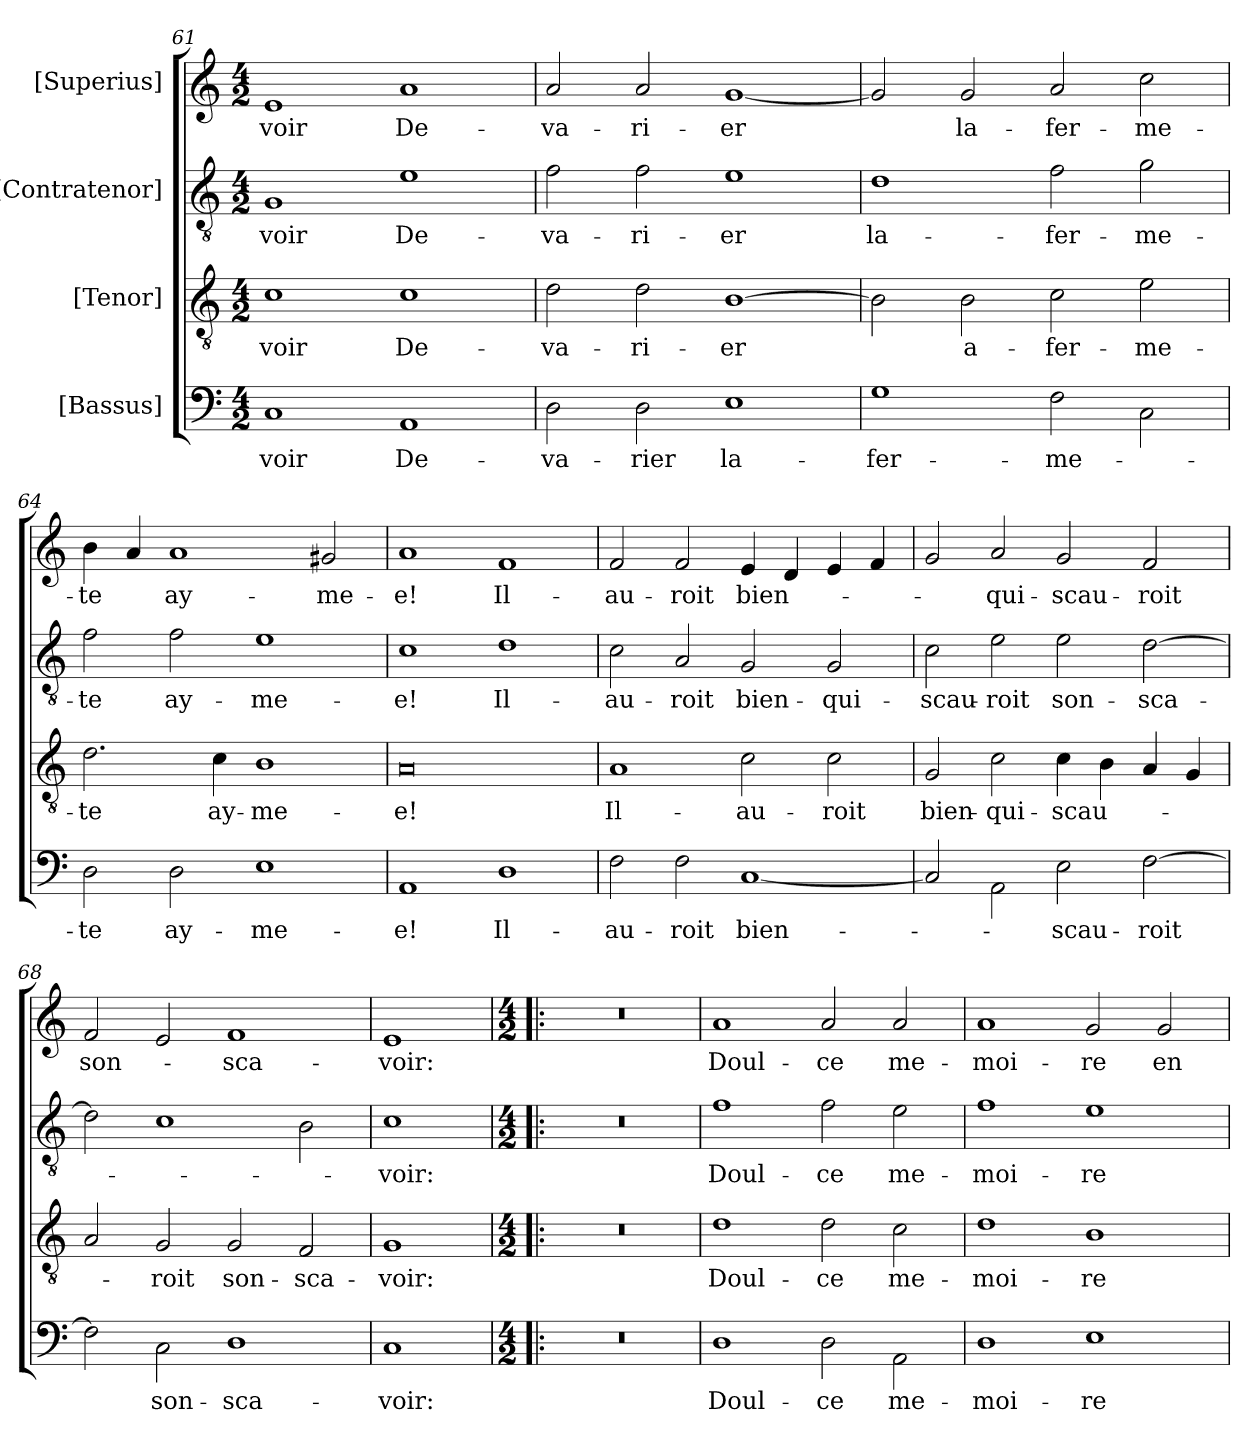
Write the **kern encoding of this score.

**kern	**text	**kern	**text	**kern	**text	**kern	**text
*part4	*part4	*part3	*part3	*part2	*part2	*part1	*part1
*staff4	*staff4	*staff3	*staff3	*staff2	*staff2	*staff1	*staff1
*I"[Bassus]	*	*I"[Tenor]	*	*I"[Contratenor]	*	*I"[Superius]	*
*clefF4	*	*clefGv2	*	*clefGv2	*	*clefG2	*
*k[]	*	*k[]	*	*k[]	*	*k[]	*
*M4/2	*	*M4/2	*	*M4/2	*	*M4/2	*
=61	=61	=61	=61	=61	=61	=61	=61
1C/	-voir	1c/	-voir	1G/	-voir	1e/	-voir
1AA/	De-	1c/	De-	1e/	De-	1a/	De-
=62	=62	=62	=62	=62	=62	=62	=62
2D\	va-	2d\	va-	2f\	va-	2a/	va-
2D\	-rier	2d\	-ri-	2f\	-ri-	2a/	-ri-
1E/	la-	[1B\	-er	1e/	-er	[1g/	-er
=63	=63	=63	=63	=63	=63	=63	=63
1G/	fer-	2B\]	.	1d/	la-	2g/]	.
.	.	2B\	a-	.	.	2g/	la-
2F\	-me-	2c\	fer-	2f\	fer-	2a/	fer-
2C\	.	2e\	-me-	2g\	-me-	2cc\	-me-
=64	=64	=64	=64	=64	=64	=64	=64
2D\	-te	2.d\	-te	2f\	-te	4b\	-te
.	.	.	.	.	.	4a/	.
2D\	ay-	.	.	2f\	ay-	1a/	ay-
.	.	4c\	ay-	.	.	.	.
1E/	-me-	1B\	-me-	1e/	-me-	.	.
.	.	.	.	.	.	2g#X/	-me-
=65	=65	=65	=65	=65	=65	=65	=65
1AA/	-e!	0A/	-e!	1c/	-e!	1a/	-e!
1D/	Il-	.	.	1d/	Il-	1f/	Il-
=66	=66	=66	=66	=66	=66	=66	=66
2F\	au-	1A/	Il-	2c\	au-	2f/	au-
2F\	-roit	.	.	2A/	-roit	2f/	-roit
[1C/	bien-	2c\	au-	2G/	bien-	4e/	bien-
.	.	.	.	.	.	4d/	.
.	.	2c\	-roit	2G/	qui-	4e/	.
.	.	.	.	.	.	4f/	.
=67	=67	=67	=67	=67	=67	=67	=67
2C/]	.	2G/	bien-	2c\	scau-	2g/	.
2AA\	.	2c\	qui-	2e\	-roit	2a/	qui-
2E\	scau-	4c\	scau-	2e\	son-	2g/	scau-
.	.	4B\	.	.	.	.	.
[2F\	-roit	4A/	.	[2d\	sca-	2f/	-roit
.	.	4G/	.	.	.	.	.
=68	=68	=68	=68	=68	=68	=68	=68
2F\]	.	2A/	.	2d\]	.	2f/	son-
2C\	son-	2G/	-roit	1c/	.	2e/	.
1D/	sca-	2G/	son-	.	.	1f/	sca-
.	.	2F/	sca-	2B\	.	.	.
=69	=69	=69	=69	=69	=69	=69	=69
1C/	-voir:	1G/	-voir:	1c/	-voir:	1e/	-voir:
=70!|:	=70!|:	=70!|:	=70!|:	=70!|:	=70!|:	=70!|:	=70!|:
*M4/2	*	*M4/2	*	*M4/2	*	*M4/2	*
0r	.	0r	.	0r	.	0r	.
=71	=71	=71	=71	=71	=71	=71	=71
1D/	Doul-	1d/	Doul-	1f/	Doul-	1a/	Doul-
2D\	-ce	2d\	-ce	2f\	-ce	2a/	-ce
2AA\	me-	2c\	me-	2e\	me-	2a/	me-
=72	=72	=72	=72	=72	=72	=72	=72
1D/	-moi-	1d/	-moi-	1f/	-moi-	1a/	-moi-
1E/	-re	1B\	-re	1e/	-re	2g/	-re
.	.	.	.	.	.	2g/	en-
=	=	=	=	=	=	=	=
*-	*-	*-	*-	*-	*-	*-	*-
